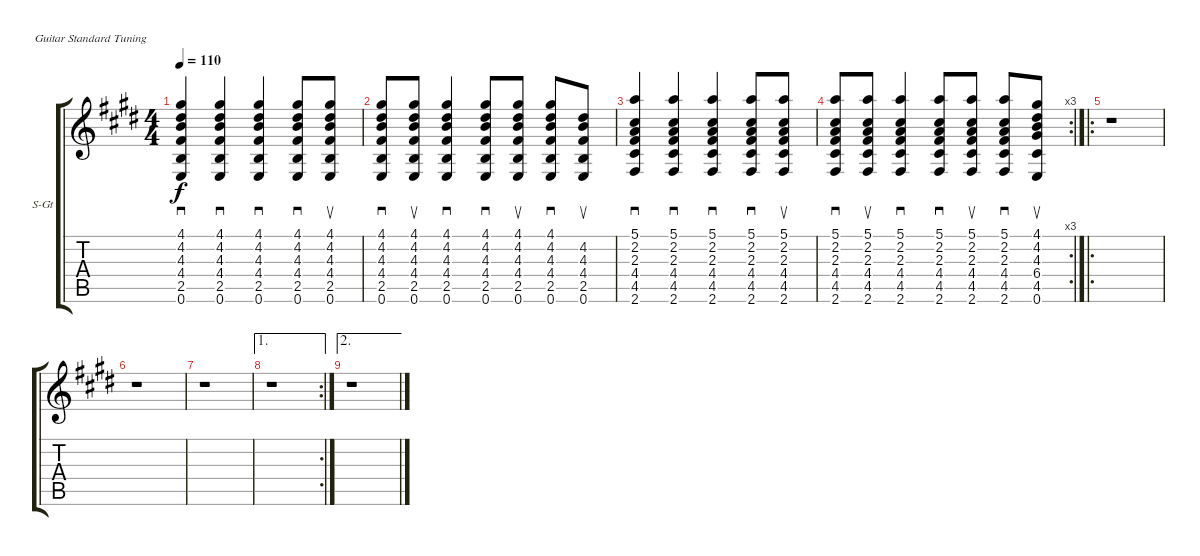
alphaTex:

\defaultSystemsLayout 4
\bracketExtendMode groupsimilarinstruments
\firstSystemTrackNameOrientation horizontal
\otherSystemsTrackNameOrientation horizontal
\track ("Steel Guitar" "S-Gt") {instrument acousticguitarsteel}
\staff {score tabs}
\tuning (E4 B3 G3 D3 A2 E2)
\ts (4 4)
\tempo 110
\clef g2
\ks c#minor
(4.4 4.3 4.2 4.1 2.5 0.6).4{sd dy f} (4.4 4.3 4.2 4.1 2.5 0.6).4{sd} (4.4 4.3 4.2 4.1 2.5 0.6).4{sd} (4.4 4.3 4.2 4.1 2.5 0.6).8{sd} (4.4 4.3 4.2 4.1 2.5 0.6).8{su} |
(4.4 4.3 4.2 4.1 2.5 0.6).8{sd} (4.4 4.3 4.2 4.1 2.5 0.6).8{su} (4.4 4.3 4.2 4.1 2.5 0.6).4{sd} (4.4 4.3 4.2 4.1 2.5 0.6).8{sd} (4.4 4.3 4.2 4.1 2.5 0.6).8{su} (4.4 4.3 4.2 4.1 2.5 0.6).8{sd} (4.4 4.3 4.2 2.5 0.6).8{su} |
(5.1 4.4 4.5 2.3 2.6 2.2).4{sd} (5.1 4.4 4.5 2.3 2.6 2.2).4{sd} (5.1 4.4 4.5 2.3 2.6 2.2).4{sd} (5.1 4.4 4.5 2.3 2.6 2.2).8{sd} (5.1 4.4 4.5 2.3 2.6 2.2).8{su} |
\rc 3
(5.1 4.4 4.5 2.3 2.6 2.2).8{sd} (5.1 4.4 4.5 2.3 2.6 2.2).8{su} (5.1 4.4 4.5 2.3 2.6 2.2).4{sd} (5.1 4.4 4.5 2.3 2.6 2.2).8{sd} (5.1 4.4 4.5 2.3 2.6 2.2).8{su} (5.1 4.4 4.5 2.3 2.6 2.2).8{sd} (4.1 6.4 4.5 4.3 0.6 4.2).8{su} |
\ro
\scale
0.374359 r.1 |
\scale
0.312821 r.1 |
\scale
0.312821 r.1 |
\ae 1
\rc 2
r.1 |
\ae 2
r.1
